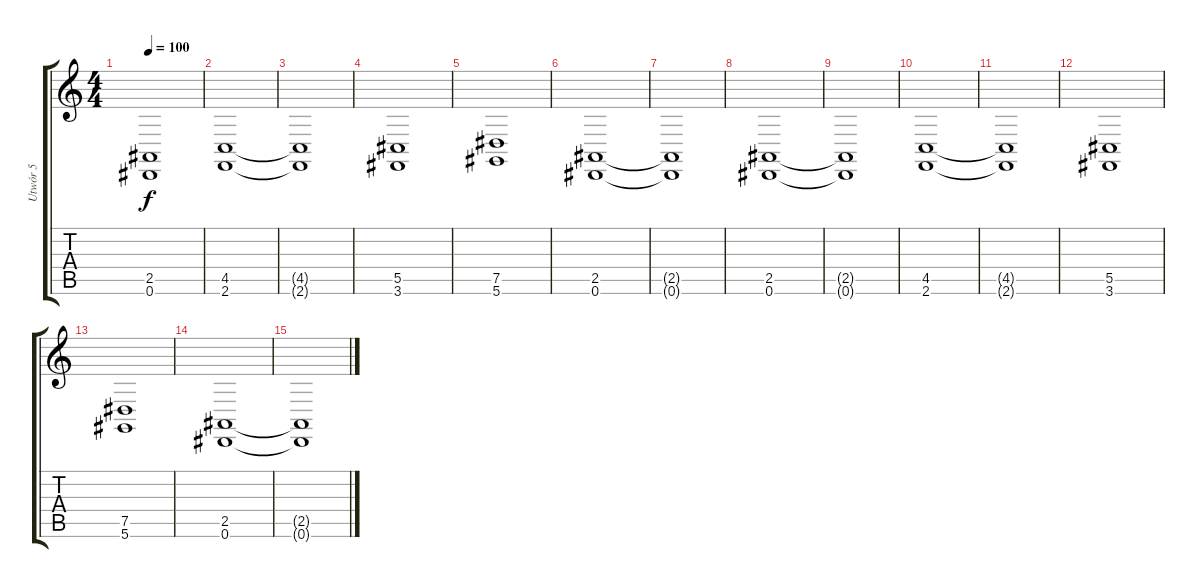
\track ("Utwór 5" "Utwór 5") {instrument synthstrings1}
\staff {score tabs}
\tuning (Eb4 Bb3 Gb3 Db3 Ab2 Eb2) {hide}
\ts (4 4)
\tempo 100
\clef g2
\ks c
(2.5{t} 0.6{t}).1{dy f} |
(4.5 2.6).1 |
(4.5{t} 2.6{t}).1 |
(5.5 3.6).1 |
(7.5 5.6).1 |
(2.5 0.6).1 |
(2.5{t} 0.6{t}).1 |
(2.5 0.6).1 |
(2.5{t} 0.6{t}).1 |
(4.5 2.6).1 |
(4.5{t} 2.6{t}).1 |
(5.5 3.6).1 |
(7.5 5.6).1 |
(2.5 0.6).1 |
(2.5{t} 0.6{t}).1
